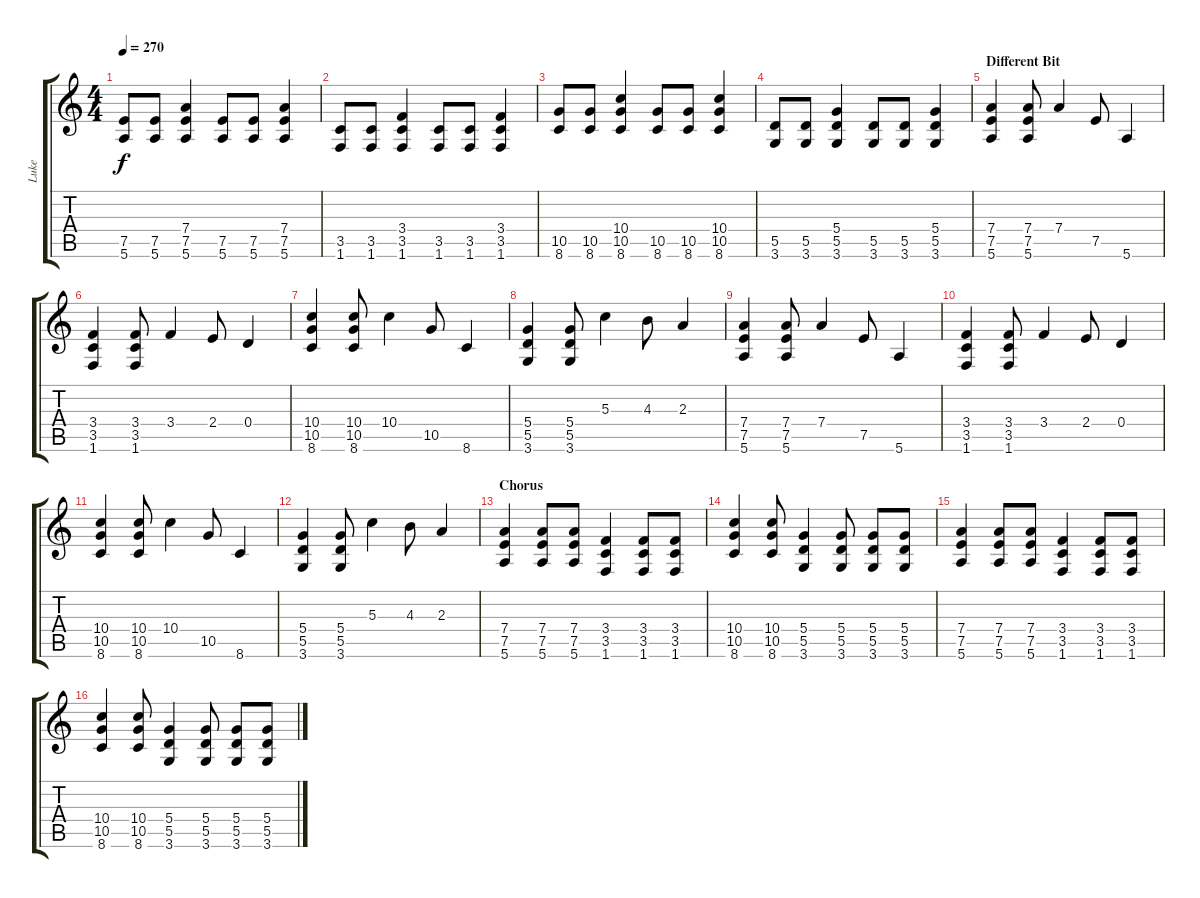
\track ("Luke" "Luke") {instrument distortionguitar}
\staff {score tabs}
\tuning (E4 B3 G3 D3 A2 E2) {hide}
\ts (4 4)
\tempo 270
\clef g2
\ks c
(7.5 5.6).8{dy f} (7.5 5.6).8 (7.4 7.5 5.6).4 (7.5 5.6).8 (7.5 5.6).8 (7.4 7.5 5.6).4 |
(3.5 1.6).8 (3.5 1.6).8 (3.4 3.5 1.6).4 (3.5 1.6).8 (3.5 1.6).8 (3.4 3.5 1.6).4 |
(10.5 8.6).8 (10.5 8.6).8 (10.4 10.5 8.6).4 (10.5 8.6).8 (10.5 8.6).8 (10.4 10.5 8.6).4 |
(5.5 3.6).8 (5.5 3.6).8 (5.4 5.5 3.6).4 (5.5 3.6).8 (5.5 3.6).8 (5.4 5.5 3.6).4 |
\section ("" "Different Bit")
(7.4 7.5 5.6).4 (7.4 7.5 5.6).8 7.4.4 7.5.8 5.6.4 |
(3.4 3.5 1.6).4 (3.4 3.5 1.6).8 3.4.4 2.4.8 0.4.4 |
(10.4 10.5 8.6).4 (10.4 10.5 8.6).8 10.4.4 10.5.8 8.6.4 |
(5.4 5.5 3.6).4 (5.4 5.5 3.6).8 5.3.4 4.3.8 2.3.4 |
(7.4 7.5 5.6).4 (7.4 7.5 5.6).8 7.4.4 7.5.8 5.6.4 |
(3.4 3.5 1.6).4 (3.4 3.5 1.6).8 3.4.4 2.4.8 0.4.4 |
(10.4 10.5 8.6).4 (10.4 10.5 8.6).8 10.4.4 10.5.8 8.6.4 |
(5.4 5.5 3.6).4 (5.4 5.5 3.6).8 5.3.4 4.3.8 2.3.4 |
\section ("" "Chorus")
(7.4 7.5 5.6).4 (7.4 7.5 5.6).8 (7.4 7.5 5.6).8 (3.4 3.5 1.6).4 (3.4 3.5 1.6).8 (3.4 3.5 1.6).8 |
(10.4 10.5 8.6).4 (10.4 10.5 8.6).8 (5.4 5.5 3.6).4 (5.4 5.5 3.6).8 (5.4 5.5 3.6).8 (5.4 5.5 3.6).8 |
(7.4 7.5 5.6).4 (7.4 7.5 5.6).8 (7.4 7.5 5.6).8 (3.4 3.5 1.6).4 (3.4 3.5 1.6).8 (3.4 3.5 1.6).8 |
(10.4 10.5 8.6).4 (10.4 10.5 8.6).8 (5.4 5.5 3.6).4 (5.4 5.5 3.6).8 (5.4 5.5 3.6).8 (5.4 5.5 3.6).8
